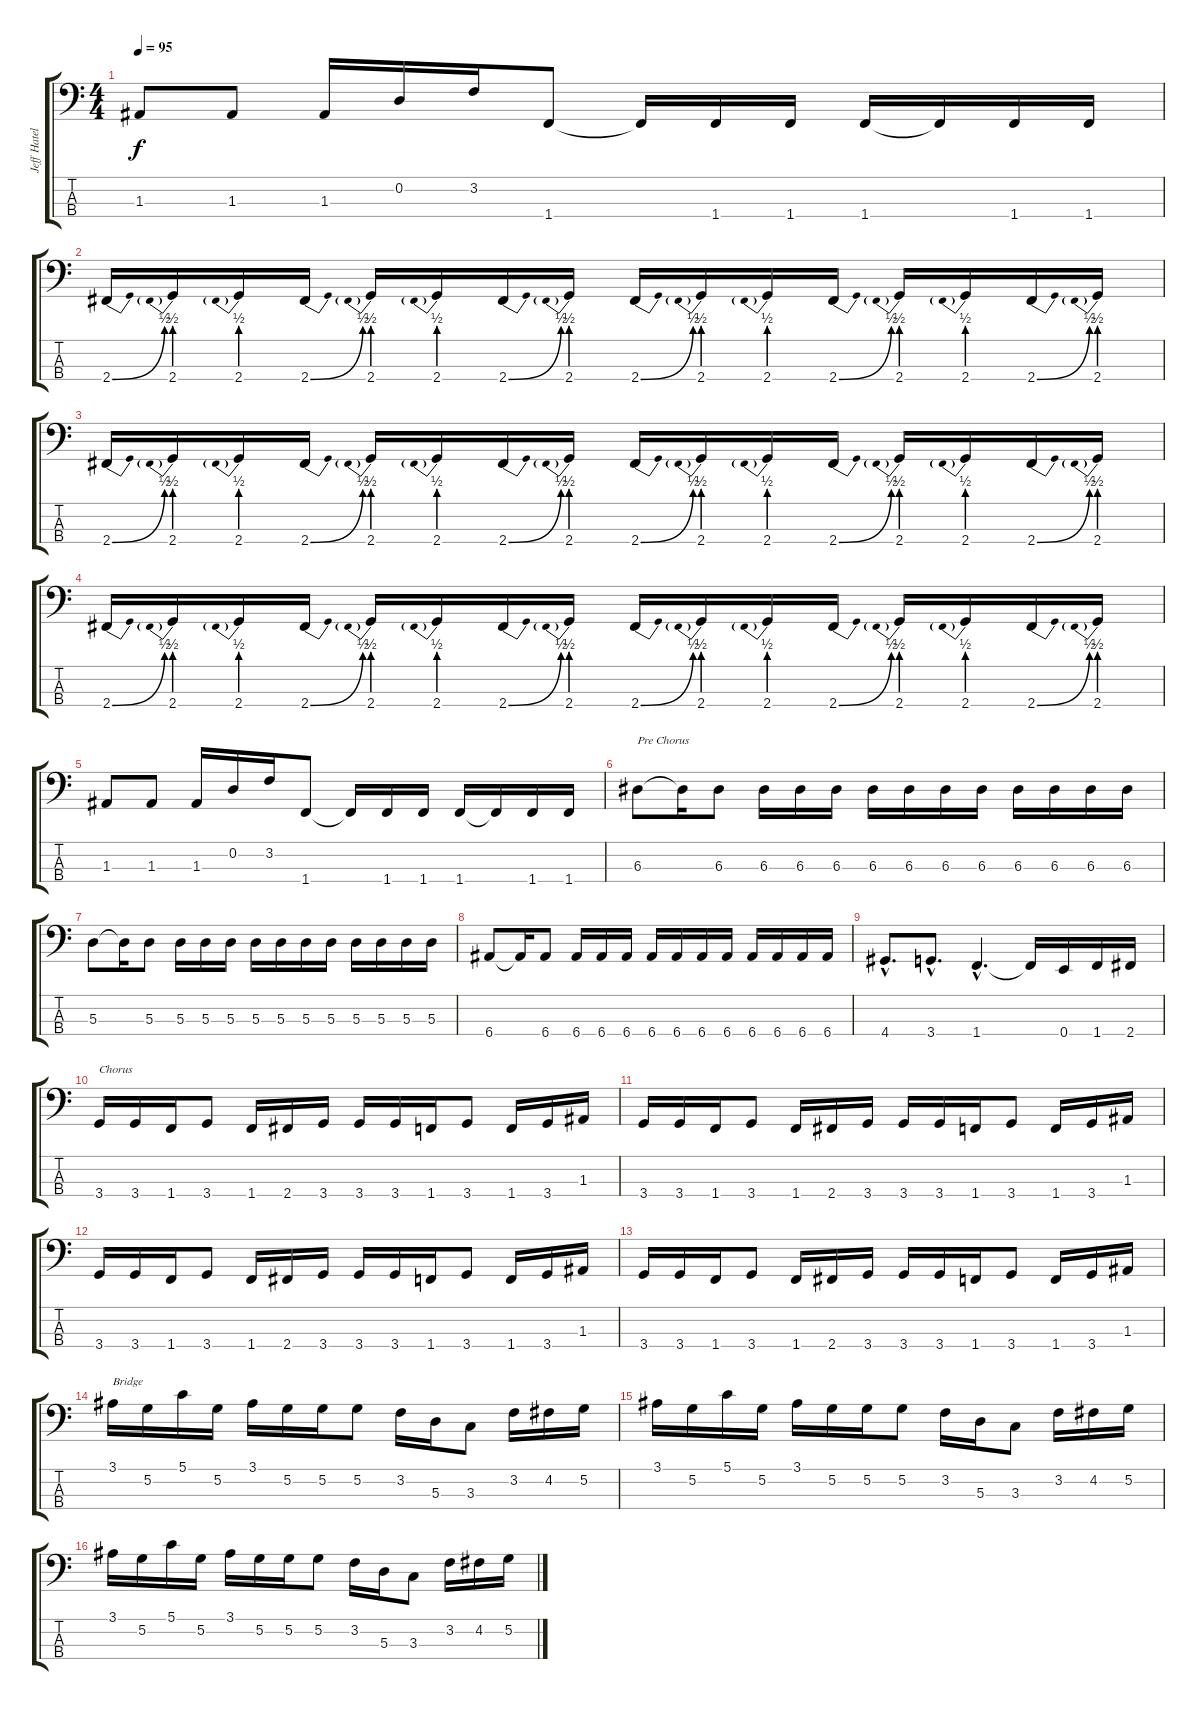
\track ("Jeff Hateley" "Jeff Hatel") {instrument electricbasspick}
\staff {score tabs}
\tuning (G2 D2 A1 E1) {hide}
\ts (4 4)
\tempo 95
\clef f4
\ks c
1.3.8{dy f} 1.3.8 1.3.16 0.2.16 3.2.16 1.4.8 1.4{t}.16 1.4.16 1.4.16 1.4.16 1.4{t}.16 1.4.16 1.4.16 |
2.4{be (bend 0 0 60 2)}.16 2.4{be (prebend 0 2 60 2)}.16 2.4{be (prebend 0 2 60 2)}.16 2.4{be (bend 0 0 60 2)}.16 2.4{be (prebend 0 2 60 2)}.16 2.4{be (prebend 0 2 60 2)}.16 2.4{be (bend 0 0 60 2)}.16 2.4{be (prebend 0 2 60 2)}.16 2.4{be (bend 0 0 60 2)}.16 2.4{be (prebend 0 2 60 2)}.16 2.4{be (prebend 0 2 60 2)}.16 2.4{be (bend 0 0 60 2)}.16 2.4{be (prebend 0 2 60 2)}.16 2.4{be (prebend 0 2 60 2)}.16 2.4{be (bend 0 0 60 2)}.16 2.4{be (prebend 0 2 60 2)}.16 |
2.4{be (bend 0 0 60 2)}.16 2.4{be (prebend 0 2 60 2)}.16 2.4{be (prebend 0 2 60 2)}.16 2.4{be (bend 0 0 60 2)}.16 2.4{be (prebend 0 2 60 2)}.16 2.4{be (prebend 0 2 60 2)}.16 2.4{be (bend 0 0 60 2)}.16 2.4{be (prebend 0 2 60 2)}.16 2.4{be (bend 0 0 60 2)}.16 2.4{be (prebend 0 2 60 2)}.16 2.4{be (prebend 0 2 60 2)}.16 2.4{be (bend 0 0 60 2)}.16 2.4{be (prebend 0 2 60 2)}.16 2.4{be (prebend 0 2 60 2)}.16 2.4{be (bend 0 0 60 2)}.16 2.4{be (prebend 0 2 60 2)}.16 |
2.4{be (bend 0 0 60 2)}.16 2.4{be (prebend 0 2 60 2)}.16 2.4{be (prebend 0 2 60 2)}.16 2.4{be (bend 0 0 60 2)}.16 2.4{be (prebend 0 2 60 2)}.16 2.4{be (prebend 0 2 60 2)}.16 2.4{be (bend 0 0 60 2)}.16 2.4{be (prebend 0 2 60 2)}.16 2.4{be (bend 0 0 60 2)}.16 2.4{be (prebend 0 2 60 2)}.16 2.4{be (prebend 0 2 60 2)}.16 2.4{be (bend 0 0 60 2)}.16 2.4{be (prebend 0 2 60 2)}.16 2.4{be (prebend 0 2 60 2)}.16 2.4{be (bend 0 0 60 2)}.16 2.4{be (prebend 0 2 60 2)}.16 |
1.3.8 1.3.8 1.3.16 0.2.16 3.2.16 1.4.8 1.4{t}.16 1.4.16 1.4.16 1.4.16 1.4{t}.16 1.4.16 1.4.16 |
6.3.8{txt "Pre Chorus"} 6.3{t}.16 6.3.8 6.3.16 6.3.16 6.3.16 6.3.16 6.3.16 6.3.16 6.3.16 6.3.16 6.3.16 6.3.16 6.3.16 |
5.3.8 5.3{t}.16 5.3.8 5.3.16 5.3.16 5.3.16 5.3.16 5.3.16 5.3.16 5.3.16 5.3.16 5.3.16 5.3.16 5.3.16 |
6.4.8 6.4{t}.16 6.4.8 6.4.16 6.4.16 6.4.16 6.4.16 6.4.16 6.4.16 6.4.16 6.4.16 6.4.16 6.4.16 6.4.16 |
4.4{hac}.8{d} 3.4{hac}.8{d} 1.4{hac}.4{d} 1.4{t}.16 0.4.16 1.4.16 2.4.16 |
3.4.16{txt "Chorus"} 3.4.16 1.4.16 3.4.8 1.4.16 2.4.16 3.4.16 3.4.16 3.4.16 1.4.16 3.4.8 1.4.16 3.4.16 1.3.16 |
3.4.16 3.4.16 1.4.16 3.4.8 1.4.16 2.4.16 3.4.16 3.4.16 3.4.16 1.4.16 3.4.8 1.4.16 3.4.16 1.3.16 |
3.4.16 3.4.16 1.4.16 3.4.8 1.4.16 2.4.16 3.4.16 3.4.16 3.4.16 1.4.16 3.4.8 1.4.16 3.4.16 1.3.16 |
3.4.16 3.4.16 1.4.16 3.4.8 1.4.16 2.4.16 3.4.16 3.4.16 3.4.16 1.4.16 3.4.8 1.4.16 3.4.16 1.3.16 |
3.1.16{txt "Bridge"} 5.2.16 5.1.16 5.2.16 3.1.16 5.2.16 5.2.16 5.2.8 3.2.16 5.3.16 3.3.8 3.2.16 4.2.16 5.2.16 |
3.1.16 5.2.16 5.1.16 5.2.16 3.1.16 5.2.16 5.2.16 5.2.8 3.2.16 5.3.16 3.3.8 3.2.16 4.2.16 5.2.16 |
3.1.16 5.2.16 5.1.16 5.2.16 3.1.16 5.2.16 5.2.16 5.2.8 3.2.16 5.3.16 3.3.8 3.2.16 4.2.16 5.2.16
